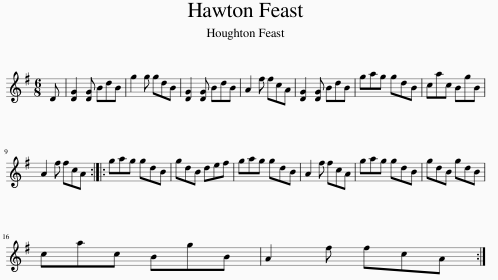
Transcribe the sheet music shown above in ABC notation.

X:1
L:1/8
M:6/8
I:linebreak $
K:G
V:1 treble
V:1
 D | [DG]2 [DG] BdB | g2 g gdB | [DG]2 [DG] BdB | A2 f fcA | %5
 [DG]2 [DG] BdB | gag gdB | cac BgB |$ A2 f fcA :: gag gdB | %10
 gdB def | gag gdB | A2 f fcA | gag gdB | gdB gdB |$ %15
 cac BgB | A2 f fcA :| %17
